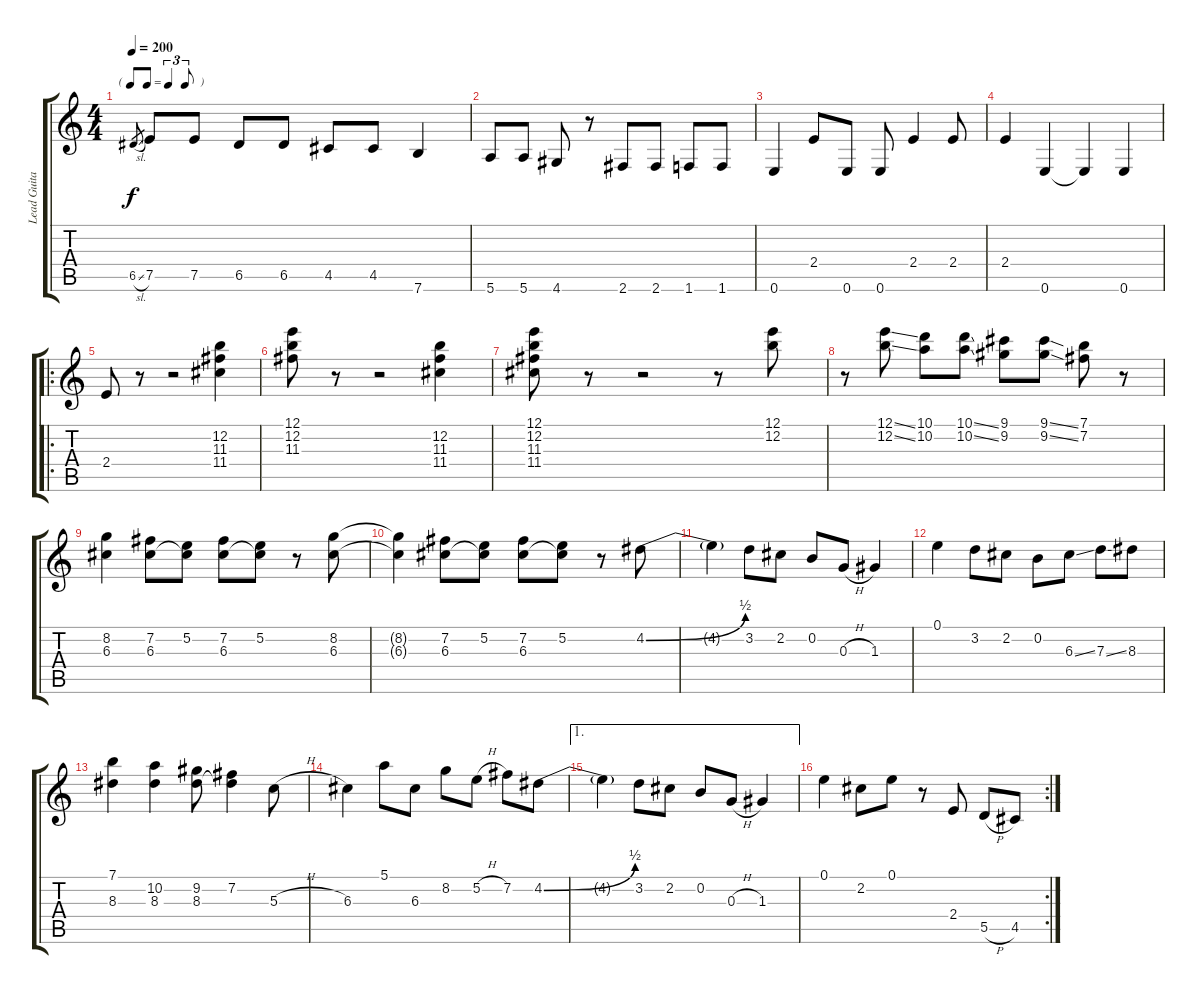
\track ("Lead Guitar" "Lead Guita") {instrument electricguitarjazz}
\staff {score tabs}
\tuning (E4 B3 G3 D3 A2 E2) {hide}
\ts (4 4)
\tf triplet8th
\tempo 200
\clef g2
\ks c
6.5{sl}.8{gr dy f instrument electricguitarjazz} 7.5.8 7.5.8 6.5.8 6.5.8 4.5.8 4.5.8 7.6.4 |
5.6.8 5.6.8 4.6.8 r.8 2.6.8 2.6.8 1.6.8 1.6.8 |
0.6.4 2.4.8 0.6.8 0.6.8 2.4.4 2.4.8 |
2.4.4 0.6.4 0.6{t}.4 0.6.4 |
\ro
2.4.8 r.8 r.2 (12.2 11.3 11.4).4 |
(12.1 12.2 11.3).8 r.8 r.2 (12.2 11.3 11.4).4 |
(12.1 12.2 11.3 11.4).8 r.8 r.2 r.8 (12.1 12.2).8 |
r.8 (12.1{ss} 12.2{ss}).8 (10.1 10.2).8 (10.1{ss} 10.2{ss}).8 (9.1 9.2).8 (9.1{ss} 9.2{ss}).8 (7.1 7.2).8 r.8 |
(8.2 6.3).4 (7.2 6.3).8 (5.2 6.3{t}).8 (7.2 6.3).8 (5.2 6.3{t}).8 r.8 (8.2 6.3).8 |
(8.2{t} 6.3{t}).4 (7.2 6.3).8 (5.2 6.3{t}).8 (7.2 6.3).8 (5.2 6.3{t}).8 r.8 4.2{be (bend 0 0 60 2)}.8 |
4.2{t}.4 3.2.8 2.2.8 0.2.8 0.3{h}.8 1.3.4 |
0.1.4 3.2.8 2.2.8 0.2.8 6.3{ss}.8 7.3{ss}.8 8.3.8 |
(7.1 8.3).4 (10.2 8.3).4 (9.2 8.3).8 (7.2 8.3{t}).4 5.3{h}.8 |
6.3.4 5.1.8 6.3.8 8.2.8 5.2{h}.8 7.2.8 4.2{be (bend 0 0 60 2)}.8 |
\ae 1
4.2{t}.4 3.2.8 2.2.8 0.2.8 0.3{h}.8 1.3.4 |
\rc 2
0.1.4 2.2.8 0.1.8 r.8 2.4.8 5.5{h}.8 4.5.8
